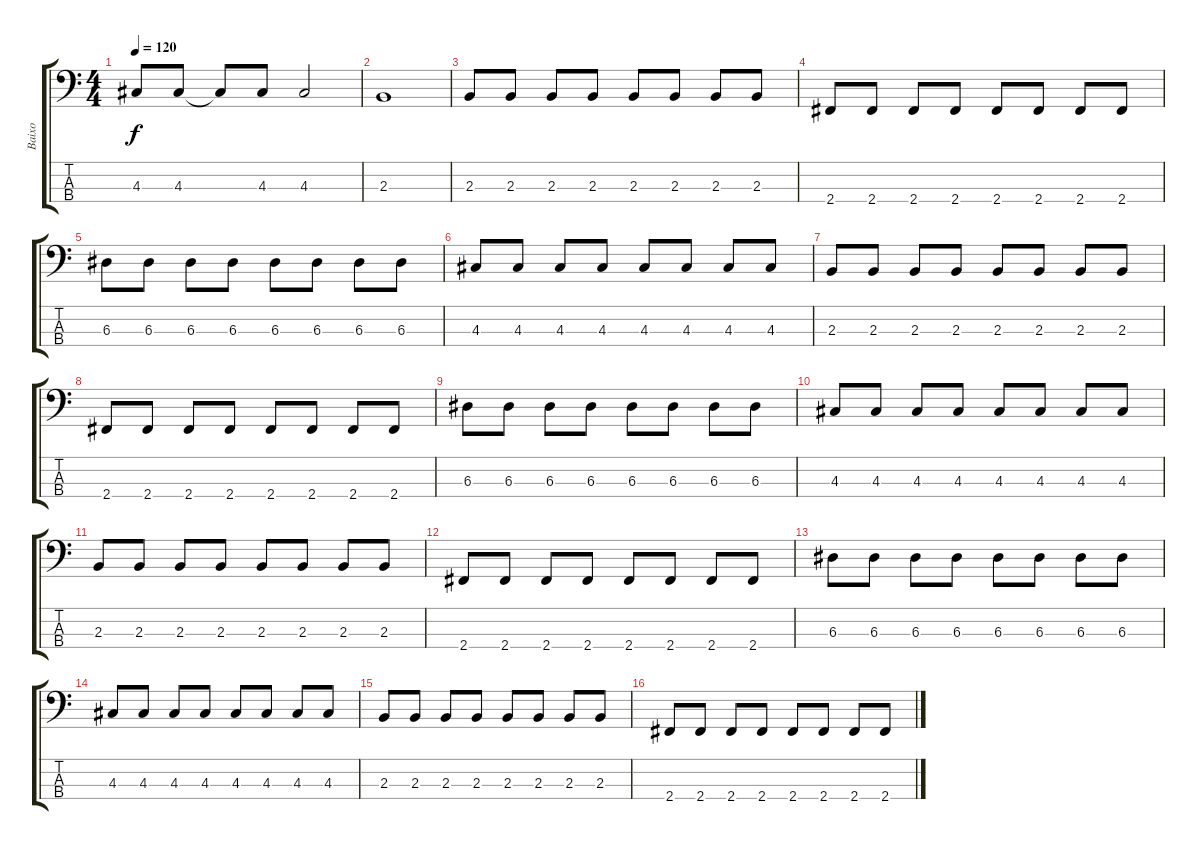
\track ("Baixo   " "Baixo   ") {instrument electricbassfinger}
\staff {score tabs}
\tuning (G2 D2 A1 E1) {hide}
\ts (4 4)
\tempo 120
\clef f4
\ks c
4.3.8{dy f} 4.3.8 4.3{t}.8 4.3.8 4.3.2 |
2.3.1 |
2.3.8 2.3.8 2.3.8 2.3.8 2.3.8 2.3.8 2.3.8 2.3.8 |
2.4.8 2.4.8 2.4.8 2.4.8 2.4.8 2.4.8 2.4.8 2.4.8 |
6.3.8 6.3.8 6.3.8 6.3.8 6.3.8 6.3.8 6.3.8 6.3.8 |
4.3.8 4.3.8 4.3.8 4.3.8 4.3.8 4.3.8 4.3.8 4.3.8 |
2.3.8 2.3.8 2.3.8 2.3.8 2.3.8 2.3.8 2.3.8 2.3.8 |
2.4.8 2.4.8 2.4.8 2.4.8 2.4.8 2.4.8 2.4.8 2.4.8 |
6.3.8 6.3.8 6.3.8 6.3.8 6.3.8 6.3.8 6.3.8 6.3.8 |
4.3.8 4.3.8 4.3.8 4.3.8 4.3.8 4.3.8 4.3.8 4.3.8 |
2.3.8 2.3.8 2.3.8 2.3.8 2.3.8 2.3.8 2.3.8 2.3.8 |
2.4.8 2.4.8 2.4.8 2.4.8 2.4.8 2.4.8 2.4.8 2.4.8 |
6.3.8 6.3.8 6.3.8 6.3.8 6.3.8 6.3.8 6.3.8 6.3.8 |
4.3.8 4.3.8 4.3.8 4.3.8 4.3.8 4.3.8 4.3.8 4.3.8 |
2.3.8 2.3.8 2.3.8 2.3.8 2.3.8 2.3.8 2.3.8 2.3.8 |
2.4.8 2.4.8 2.4.8 2.4.8 2.4.8 2.4.8 2.4.8 2.4.8
